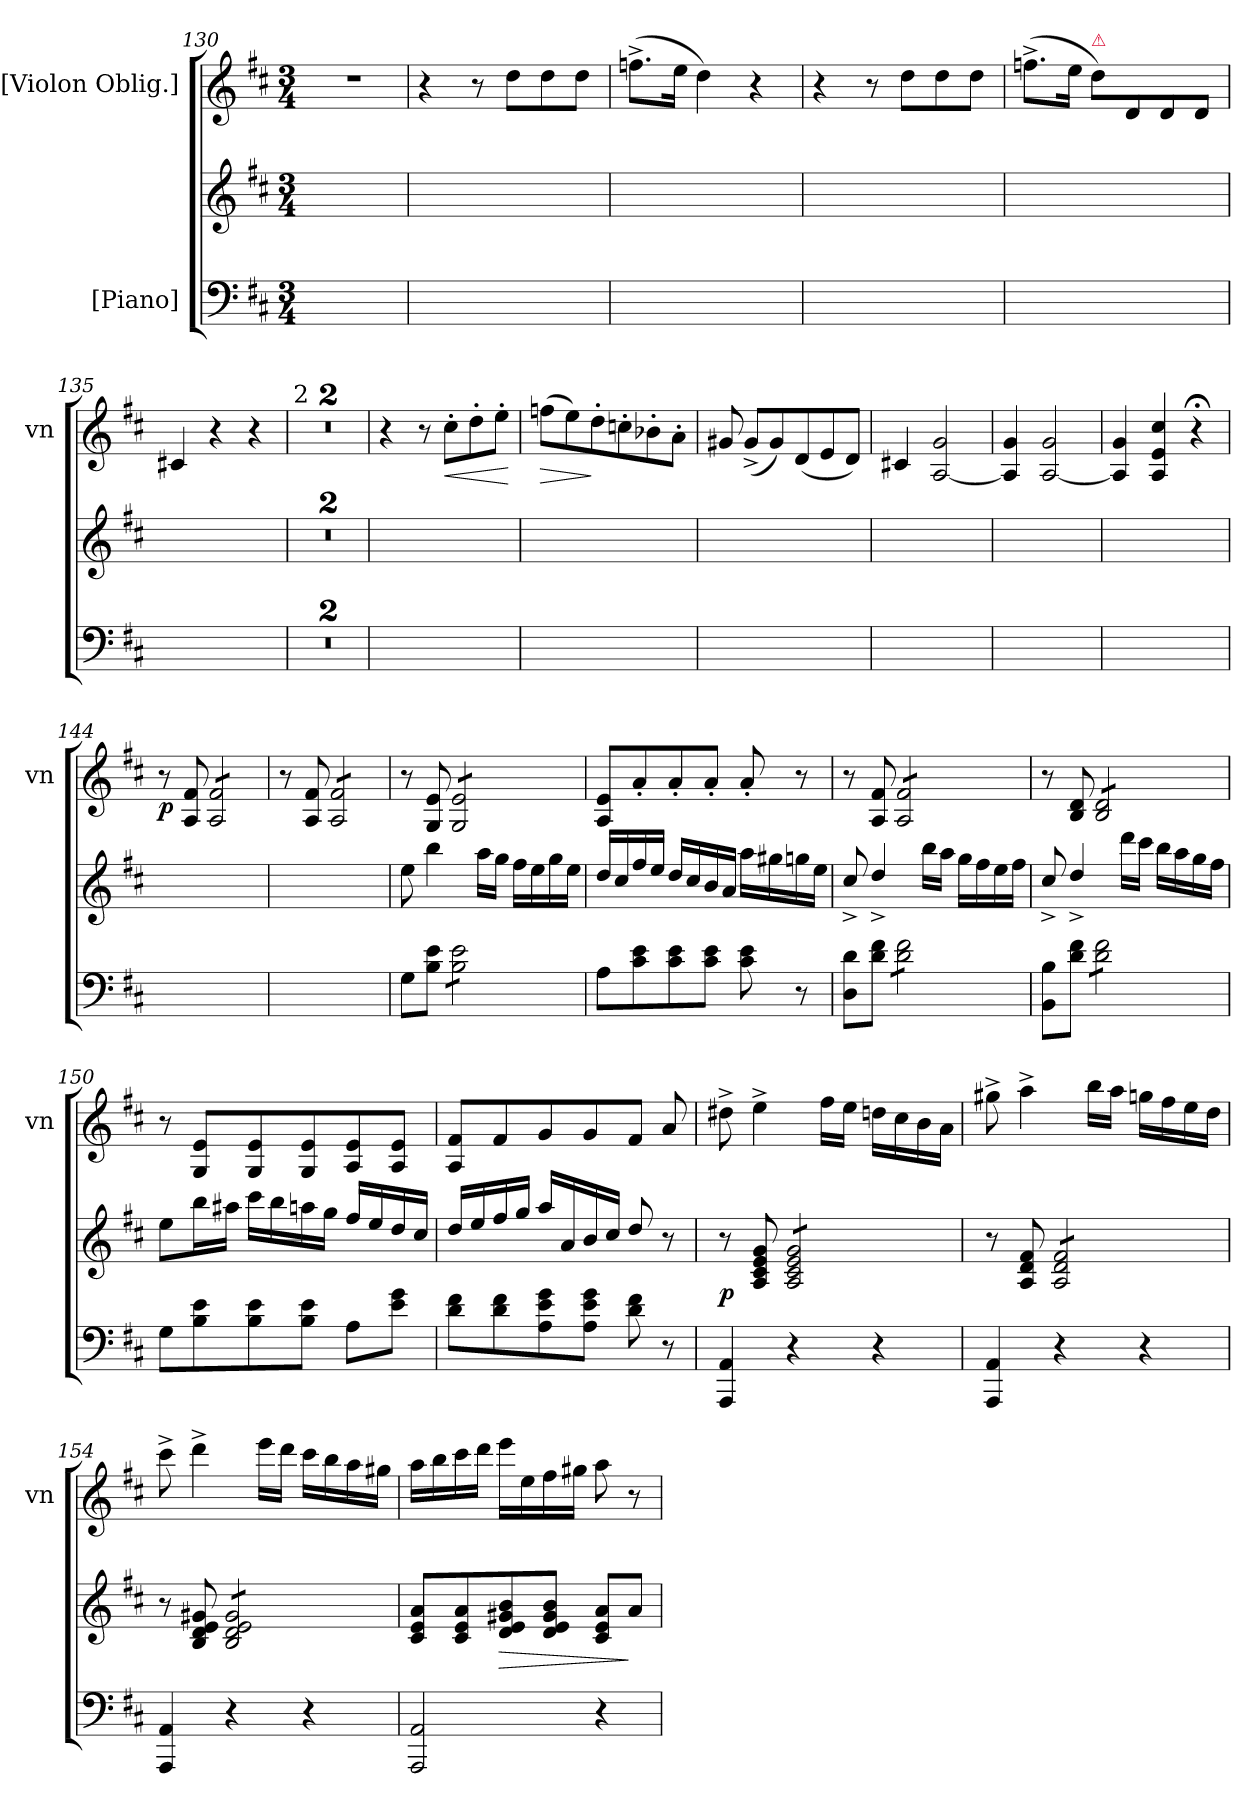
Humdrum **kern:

**kern	**kern	**dynam	**kern	**dynam
*part2	*part2	*part2	*part1	*part1
*staff3	*staff2	*staff2/3	*staff1	*staff1
*I"[Piano]	*	*	*I"[Violon Oblig.]	*
*	*	*	*I'vn	*
*clefF4	*clefG2	*	*clefG2	*
*k[f#c#]	*k[f#c#]	*	*k[f#c#]	*
*M3/4	*M3/4	*	*M3/4	*
=130	=130	=130	=130	=130
!	!	!	!LO:N:vis=1	!
2.ryy	2.ryy	.	2.r	.
=131	=131	=131	=131	=131
2.ryy	2.ryy	.	4r	.
.	.	.	8r	.
.	.	.	8dd\L	.
.	.	.	8dd\	.
.	.	.	8dd\J	.
=132	=132	=132	=132	=132
2.ryy	2.ryy	.	(8.ffn^<\L	.
.	.	.	16ee\Jk	.
.	.	.	4dd\)	.
.	.	.	4r	.
=133	=133	=133	=133	=133
2.ryy	2.ryy	.	4r	.
.	.	.	8r	.
.	.	.	8dd\L	.
.	.	.	8dd\	.
.	.	.	8dd\J	.
=134	=134	=134	=134	=134
2.ryy	2.ryy	.	(8.ffn^<\L	.
.	.	.	16ee\Jk	.
!	!	!	!LO:TX:a:color=crimson:t=⚠	!
.	.	.	8dd\L)	.
.	.	.	8d/	.
.	.	.	8d/	.
.	.	.	8d/J	.
=135	=135	=135	=135	=135
2.ryy	2.ryy	.	4c#X/	.
.	.	.	4r	.
.	.	.	4r	.
=136	=136	=136	=136	=136
!	!	!	!LO:TX:a:t=2	!
2.ryy	2.ryy	.	2.r	.
=137	=137	=137	=137	=137
2.ryy	2.ryy	.	2.r	.
=138	=138	=138	=138	=138
2.ryy	2.ryy	.	4r	.
.	.	.	8r	.
!	!	!	!	!LO:HP:b
.	.	.	8cc#'\L	<
.	.	.	8dd'\	.
.	.	.	8ee'\J	.
.	.	.	.	[
=139	=139	=139	=139	=139
!	!	!	!	!LO:HP:b
2.ryy	2.ryy	.	(8ffn\L	>
.	.	.	8ee\)	.
.	.	.	8dd'\	]
.	.	.	8ccn'\	.
.	.	.	8b-X'\	.
.	.	.	8a'\J	.
=140	=140	=140	=140	=140
2.ryy	2.ryy	.	8g#X/	.
.	.	.	(8g#^/L	.
.	.	.	8g#/)	.
.	.	.	(8d/	.
.	.	.	8e/	.
.	.	.	8d/J)	.
=141	=141	=141	=141	=141
2.ryy	2.ryy	.	4c#X/	.
.	.	.	[2A/ 2g/	.
=142	=142	=142	=142	=142
2.ryy	2.ryy	.	4A]/ 4g/	.
.	.	.	[2A/ 2g/	.
=143	=143	=143	=143	=143
2.ryy	2.ryy	.	4A]/ 4g/	.
.	.	.	4A/ 4e/ 4cc#/	.
.	.	.	4r;<	.
=144	=144	=144	=144	=144
2.ryy	2.ryy	.	8r	p.
.	.	.	8A/ 8f#/	.
*	*	*	*tremolo	*
.	.	.	8A/ 8f#/L	.
.	.	.	8A/ 8f#/	.
.	.	.	8A/ 8f#/	.
.	.	.	8A/ 8f#/J	.
*	*	*	*Xtremolo	*
=145	=145	=145	=145	=145
2.ryy	2.ryy	.	8r	.
.	.	.	8A/ 8f#/	.
*	*	*	*tremolo	*
.	.	.	8A/ 8f#/L	.
.	.	.	8A/ 8f#/	.
.	.	.	8A/ 8f#/	.
.	.	.	8A/ 8f#/J	.
*	*	*	*Xtremolo	*
=146	=146	=146	=146	=146
8G\L	8ee\	.	8r	.
8B\ 8e\J	4bb\	.	8G/ 8e/	.
*tremolo	*	*	*	*
*	*	*	*tremolo	*
8B\ 8e\L	.	.	8G/ 8e/L	.
8B\ 8e\	16aa\LL	.	8G/ 8e/	.
.	16gg\JJ	.	.	.
8B\ 8e\	16ff#\LL	.	8G/ 8e/	.
.	16ee\	.	.	.
8B\ 8e\J	16gg\	.	8G/ 8e/J	.
*	*	*	*Xtremolo	*
*Xtremolo	*	*	*	*
.	16ee\JJ	.	.	.
=147	=147	=147	=147	=147
8A\L	16dd/LL	.	8A/ 8e/L	.
.	16cc#/	.	.	.
8c#\ 8e\	16ff#/	.	8a'/	.
.	16ee/JJ	.	.	.
8c#\ 8e\	16dd/LL	.	8a'/	.
.	16cc#/	.	.	.
8c#\ 8e\J	16b/	.	8a'/J	.
.	16a/JJ	.	.	.
8c#\ 8e\	16aa\LL	.	8a'/	.
.	16gg#X\	.	.	.
8r	16ggn\	.	8r	.
.	16ee\JJ	.	.	.
=148	=148	=148	=148	=148
8D\ 8d\L	8cc#^>/	.	8r	.
8d\ 8f#\J	4dd^>/	.	8A/ 8f#/	.
*tremolo	*	*	*	*
*	*	*	*tremolo	*
8d\ 8f#\L	.	.	8A/ 8f#/L	.
8d\ 8f#\	16bb\LL	.	8A/ 8f#/	.
.	16aa\JJ	.	.	.
8d\ 8f#\	16gg\LL	.	8A/ 8f#/	.
.	16ff#\	.	.	.
8d\ 8f#\J	16ee\	.	8A/ 8f#/J	.
*	*	*	*Xtremolo	*
*Xtremolo	*	*	*	*
.	16ff#\JJ	.	.	.
=149	=149	=149	=149	=149
8BB\ 8B\L	8cc#^>/	.	8r	.
8d\ 8f#\J	4dd^>/	.	8B/ 8d/	.
*tremolo	*	*	*	*
*	*	*	*tremolo	*
8d\ 8f#\L	.	.	8B/ 8d/L	.
8d\ 8f#\	16ddd\LL	.	8B/ 8d/	.
.	16ccc#\JJ	.	.	.
8d\ 8f#\	16bb\LL	.	8B/ 8d/	.
.	16aa\	.	.	.
8d\ 8f#\J	16gg\	.	8B/ 8d/J	.
*	*	*	*Xtremolo	*
*Xtremolo	*	*	*	*
.	16ff#\JJ	.	.	.
=150	=150	=150	=150	=150
8G\L	8ee\L	.	8r	.
8B\ 8e\	16bb\L	.	8G/ 8e/L	.
.	16aa#X\JJ	.	.	.
8B\ 8e\	16ccc#\LL	.	8G/ 8e/	.
.	16bb\	.	.	.
8B\ 8e\J	16aan\	.	8G/ 8e/	.
.	16gg\JJ	.	.	.
8A\L	16ff#/LL	.	8A/ 8e/	.
.	16ee/	.	.	.
8e\ 8g\J	16dd/	.	8A/ 8e/J	.
.	16cc#/JJ	.	.	.
=151	=151	=151	=151	=151
8d\ 8f#\L	16dd/LL	.	8A/ 8f#/L	.
.	16ee/	.	.	.
8d\ 8f#\	16ff#/	.	8f#/	.
.	16gg/JJ	.	.	.
8A\ 8e\ 8g\	16aa/LL	.	8g/	.
.	16a/	.	.	.
8A\ 8e\ 8g\J	16b/	.	8g/	.
.	16cc#/JJ	.	.	.
8d\ 8f#\	8dd/	.	8f#/J	.
8r	8r	.	8a/	.
=152	=152	=152	=152	=152
4AAA/ 4AA/	8r	p.	8dd#X^<\	.
.	8A/ 8c#/ 8e/ 8g/	.	4ee^<\	.
*	*tremolo	*	*	*
4r	8A/ 8c#/ 8e/ 8g/L	.	.	.
.	8A/ 8c#/ 8e/ 8g/	.	16ff#\LL	.
.	.	.	16ee\JJ	.
4r	8A/ 8c#/ 8e/ 8g/	.	16ddn\LL	.
.	.	.	16cc#\	.
.	8A/ 8c#/ 8e/ 8g/J	.	16b\	.
*	*Xtremolo	*	*	*
.	.	.	16a\JJ	.
=153	=153	=153	=153	=153
4AAA/ 4AA/	8r	.	8gg#X^<\	.
.	8A/ 8d/ 8f#/	.	4aa^<\	.
*	*tremolo	*	*	*
4r	8A/ 8d/ 8f#/L	.	.	.
.	8A/ 8d/ 8f#/	.	16bb\LL	.
.	.	.	16aa\JJ	.
4r	8A/ 8d/ 8f#/	.	16ggn\LL	.
.	.	.	16ff#\	.
.	8A/ 8d/ 8f#/J	.	16ee\	.
*	*Xtremolo	*	*	*
.	.	.	16dd\JJ	.
=154	=154	=154	=154	=154
4AAA/ 4AA/	8r	.	8ccc#^<\	.
.	8B/ 8d/ 8e/ 8g#X/	.	4ddd^<\	.
*	*tremolo	*	*	*
4r	8B/ 8d/ 8e/ 8g#/L	.	.	.
.	8B/ 8d/ 8e/ 8g#/	.	16eee\LL	.
.	.	.	16ddd\JJ	.
4r	8B/ 8d/ 8e/ 8g#/	.	16ccc#\LL	.
.	.	.	16bb\	.
.	8B/ 8d/ 8e/ 8g#/J	.	16aa\	.
*	*Xtremolo	*	*	*
.	.	.	16gg#X\JJ	.
=155	=155	=155	=155	=155
2AAA/ 2AA/	8c#/ 8e/ 8a/L	.	16aa\LL	.
.	.	.	16bb\	.
.	8c#/ 8e/ 8a/	.	16ccc#\	.
.	.	.	16ddd\JJ	.
.	8d/ 8e/ 8g#X/ 8b/	>	16eee\LL	.
.	.	.	16ee\	.
.	8d/ 8e/ 8g#/ 8b/J	.	16ff#\	.
.	.	.	16gg#X\JJ	.
4r	8c#/ 8e/ 8a/L	.	8aa\	.
.	8a/J	]	8r	.
=	=	=	=	=
*-	*-	*-	*-	*-
